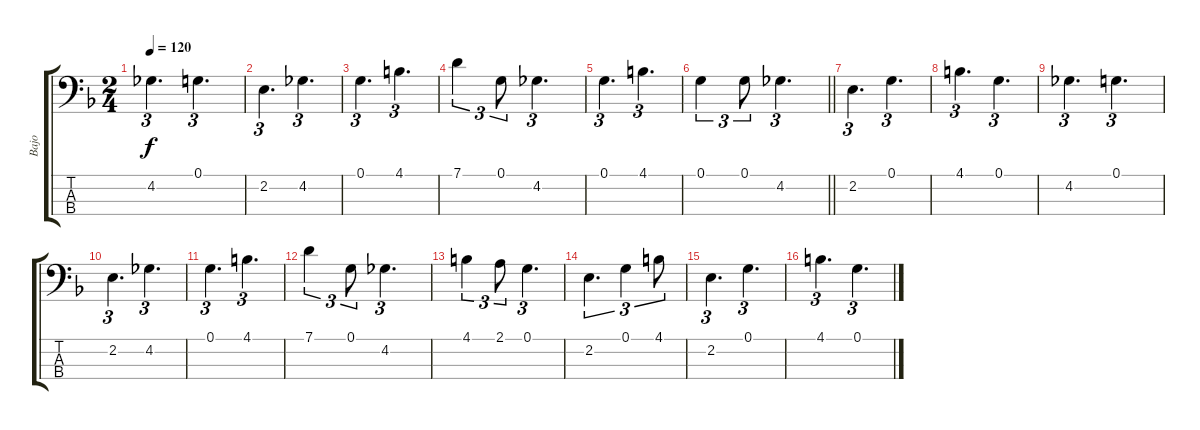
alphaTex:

\track ("Bajo" "Bajo") {instrument electricbassfinger}
\staff {score tabs}
\tuning (G2 D2 A1 E1) {hide}
\ts (2 4)
\tempo 120
\clef f4
\ks dminor
4.2.4{d tu (3 2) dy f} 0.1.4{d tu (3 2)} |
2.2.4{d tu (3 2)} 4.2.4{d tu (3 2)} |
0.1.4{d tu (3 2)} 4.1.4{d tu (3 2)} |
7.1.4{tu (3 2)} 0.1.8{tu (3 2)} 4.2.4{d tu (3 2)} |
0.1.4{d tu (3 2)} 4.1.4{d tu (3 2)} |
\barLineRight lightlight
0.1.4{tu (3 2) volume 14 instrument electricbassfinger} 0.1.8{tu (3 2)} 4.2.4{d tu (3 2)} |
2.2.4{d tu (3 2)} 0.1.4{d tu (3 2)} |
4.1.4{d tu (3 2)} 0.1.4{d tu (3 2)} |
4.2.4{d tu (3 2)} 0.1.4{d tu (3 2)} |
2.2.4{d tu (3 2)} 4.2.4{d tu (3 2)} |
0.1.4{d tu (3 2)} 4.1.4{d tu (3 2)} |
7.1.4{tu (3 2)} 0.1.8{tu (3 2)} 4.2.4{d tu (3 2)} |
4.1.4{tu (3 2)} 2.1.8{tu (3 2)} 0.1.4{d tu (3 2)} |
2.2.4{d tu (3 2)} 0.1.4{tu (3 2)} 4.1.8{tu (3 2)} |
2.2.4{d tu (3 2)} 0.1.4{d tu (3 2)} |
4.1.4{d tu (3 2)} 0.1.4{d tu (3 2)}
